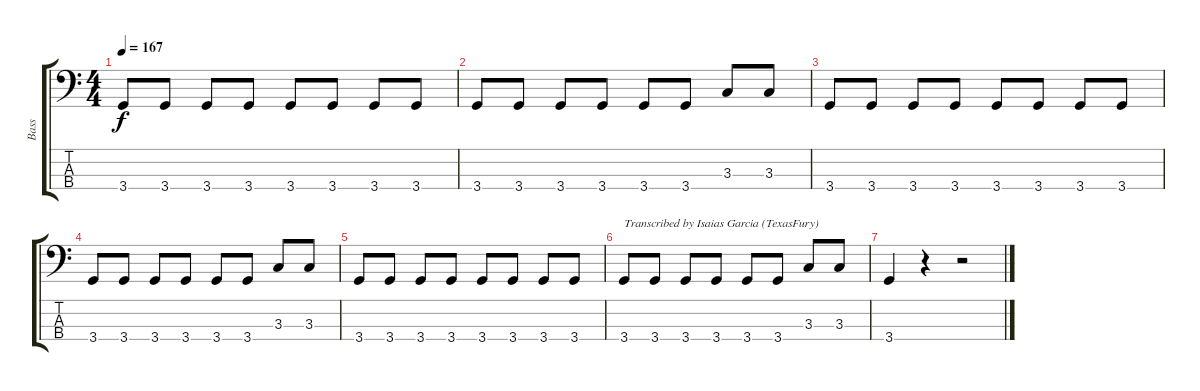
\track ("Bass" "Bass") {instrument electricbassfinger}
\staff {score tabs}
\tuning (G2 D2 A1 E1) {hide}
\ts (4 4)
\tempo 167
\clef f4
\ks aminor
3.4.8{dy f} 3.4.8 3.4.8 3.4.8 3.4.8 3.4.8 3.4.8 3.4.8 |
3.4.8 3.4.8 3.4.8 3.4.8 3.4.8 3.4.8 3.3.8 3.3.8 |
3.4.8 3.4.8 3.4.8 3.4.8 3.4.8 3.4.8 3.4.8 3.4.8 |
3.4.8 3.4.8 3.4.8 3.4.8 3.4.8 3.4.8 3.3.8 3.3.8 |
3.4.8 3.4.8 3.4.8 3.4.8 3.4.8 3.4.8 3.4.8 3.4.8 |
3.4.8{txt "Transcribed by Isaias Garcia (TexasFury)"} 3.4.8 3.4.8 3.4.8 3.4.8 3.4.8 3.3.8 3.3.8 |
3.4.4 r.4 r.2
